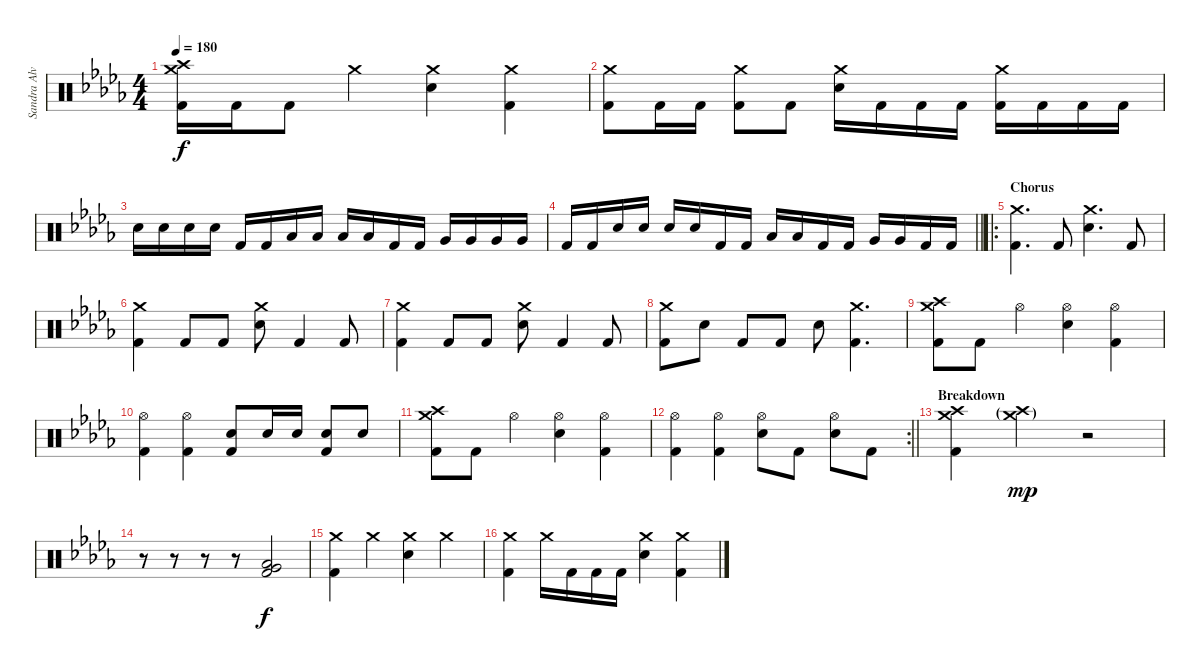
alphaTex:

\track ("Sandra Alvarenga" "Sandra Alv") {instrument percussion}
\staff {score}
\articulation defaults
\ts (4 4)
\tempo 180
\clef neutral
\ks db
("Crash medium (hit)" "Crash high (hit)" "Kick (hit) 2").16{dy f} "Kick (hit) 2".16 "Kick (hit) 2".8 "Crash medium (hit)".4 ("Crash medium (hit)" "Electric Snare (hit)").4 ("Crash medium (hit)" "Kick (hit) 2").4 |
("Crash medium (hit)" "Kick (hit) 2").8 "Kick (hit) 2".16 "Kick (hit) 2".16 ("Crash medium (hit)" "Kick (hit) 2").8 "Kick (hit) 2".8 ("Crash medium (hit)" "Electric Snare (hit)").16 "Kick (hit) 2".16 "Kick (hit) 2".16 "Kick (hit) 2".16 ("Crash medium (hit)" "Kick (hit) 2").16 "Kick (hit) 2".16 "Kick (hit) 2".16 "Kick (hit) 2".16 |
"Electric Snare (hit)".16 "Electric Snare (hit)".16 "Electric Snare (hit)".16 "Electric Snare (hit)".16 "Kick (hit) 2".16 "Kick (hit) 2".16 "Low Tom (hit)".16 "Low Tom (hit)".16 "Low Tom (hit)".16 "Low Tom (hit)".16 "Kick (hit) 2".16 "Kick (hit) 2".16 "Very Low Tom (hit)".16 "Very Low Tom (hit)".16 "Very Low Tom (hit)".16 "Very Low Tom (hit)".16 |
\barLineRight lightlight "Kick (hit) 2".16 "Kick (hit) 2".16 "Electric Snare (hit)".16 "Electric Snare (hit)".16 "Electric Snare (hit)".16 "Electric Snare (hit)".16 "Kick (hit) 2".16 "Kick (hit) 2".16 "Low Tom (hit)".16 "Low Tom (hit)".16 "Kick (hit) 2".16 "Kick (hit) 2".16 "Very Low Tom (hit)".16 "Very Low Tom (hit)".16 "Kick (hit) 2".16 "Kick (hit) 2".16
|
\ro
\section ("" "Chorus")
("Crash medium (hit)" "Kick (hit) 2").4{d} "Kick (hit) 2".8 ("Crash medium (hit)" "Electric Snare (hit)").4{d} "Kick (hit) 2".8 |
("Crash medium (hit)" "Kick (hit) 2").4 "Kick (hit) 2".8 "Kick (hit) 2".8 ("Crash medium (hit)" "Electric Snare (hit)").8 "Kick (hit) 2".4 "Kick (hit) 2".8 |
("Crash medium (hit)" "Kick (hit) 2").4 "Kick (hit) 2".8 "Kick (hit) 2".8 ("Crash medium (hit)" "Electric Snare (hit)").8 "Kick (hit) 2".4 "Kick (hit) 2".8 |
("Crash medium (hit)" "Kick (hit) 2").8 "Electric Snare (hit)".8 "Kick (hit) 2".8 "Kick (hit) 2".8 "Electric Snare (hit)".8 ("Crash medium (hit)" "Kick (hit) 2").4{d} |
("Crash high (hit)" "Crash medium (hit)" "Kick (hit) 2").8 "Kick (hit) 2".8 "Hi-Hat (open)".4 ("Hi-Hat (open)" "Electric Snare (hit)").4 ("Hi-Hat (open)" "Kick (hit) 2").4 |
("Hi-Hat (open)" "Kick (hit) 2").4 ("Hi-Hat (open)" "Kick (hit) 2").4 ("Electric Snare (hit)" "Kick (hit) 2").8 "Electric Snare (hit)".16 "Electric Snare (hit)".16 ("Electric Snare (hit)" "Kick (hit) 2").8 "Electric Snare (hit)".8 |
("Crash high (hit)" "Crash medium (hit)" "Kick (hit) 2").8 "Kick (hit) 2".8 "Hi-Hat (open)".4 ("Hi-Hat (open)" "Electric Snare (hit)").4 ("Hi-Hat (open)" "Kick (hit) 2").4 |
\rc 2
\barLineRight lightlight
("Hi-Hat (open)" "Kick (hit) 2").4 ("Hi-Hat (open)" "Kick (hit) 2").4 ("Hi-Hat (open)" "Electric Snare (hit)").8 "Kick (hit) 2".8 ("Hi-Hat (open)" "Electric Snare (hit)").8 "Kick (hit) 2".8 |
\section ("" "Breakdown")
("Crash medium (hit)" "Crash high (hit)" "Kick (hit) 2").4 ("Crash medium (hit)"{g} "Crash high (hit)"{g}).4{dy mp} r.2 |
r.8 r.8 r.8 r.8 ("Very Low Tom (hit)" "Low Floor Tom (hit)" "Kick (hit) 2").2{dy f} |
("Crash medium (hit)" "Kick (hit) 2").4 "Crash medium (hit)".4 ("Crash medium (hit)" "Electric Snare (hit)").4 "Crash medium (hit)".4 |
("Crash medium (hit)" "Kick (hit) 2").4 "Crash medium (hit)".16 "Kick (hit) 2".16 "Kick (hit) 2".16 "Kick (hit) 2".16 ("Crash medium (hit)" "Electric Snare (hit)").4 ("Crash medium (hit)" "Kick (hit) 2").4
